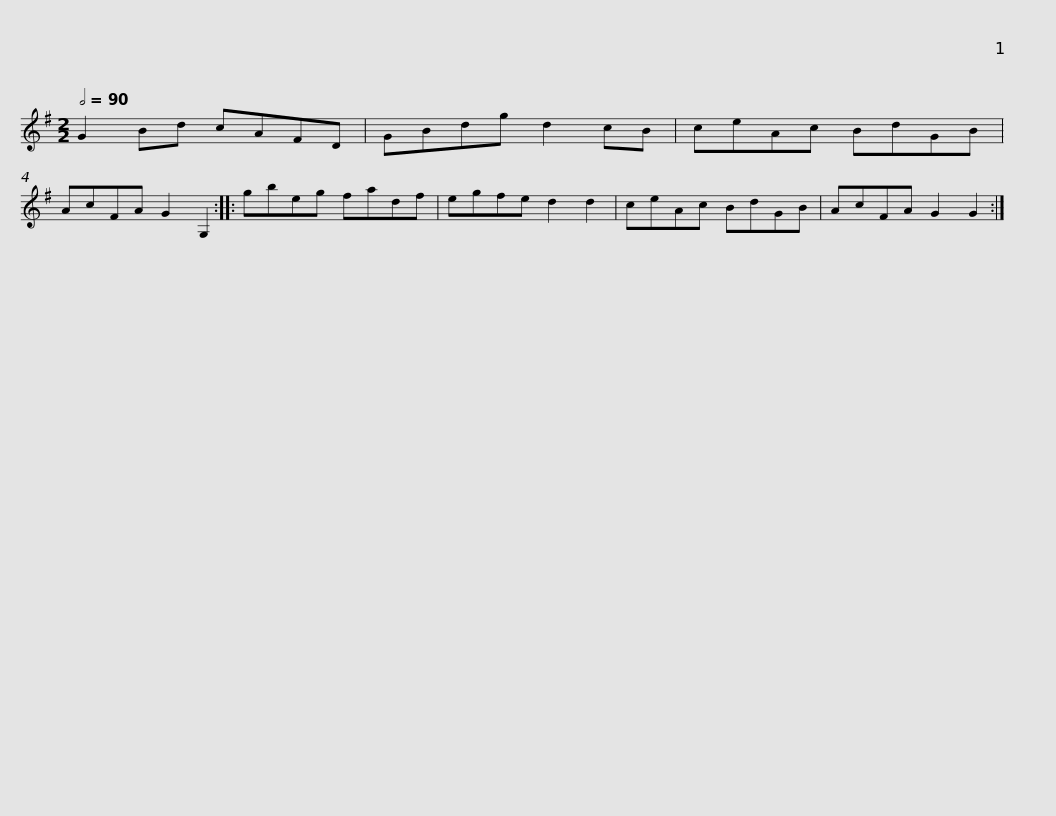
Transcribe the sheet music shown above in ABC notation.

X:1
L:1/8
Q:1/2=90
M:2/2
I:linebreak $
K:G
V:1 treble
V:1
 G2 Bd cAFD | GBdg d2 cB | ceAc BdGB | AcFA G2 G,2 :: gbeg fadf | %5
 egfe d2 d2 |$ ceAc BdGB | AcFA G2 G2 :| %8
